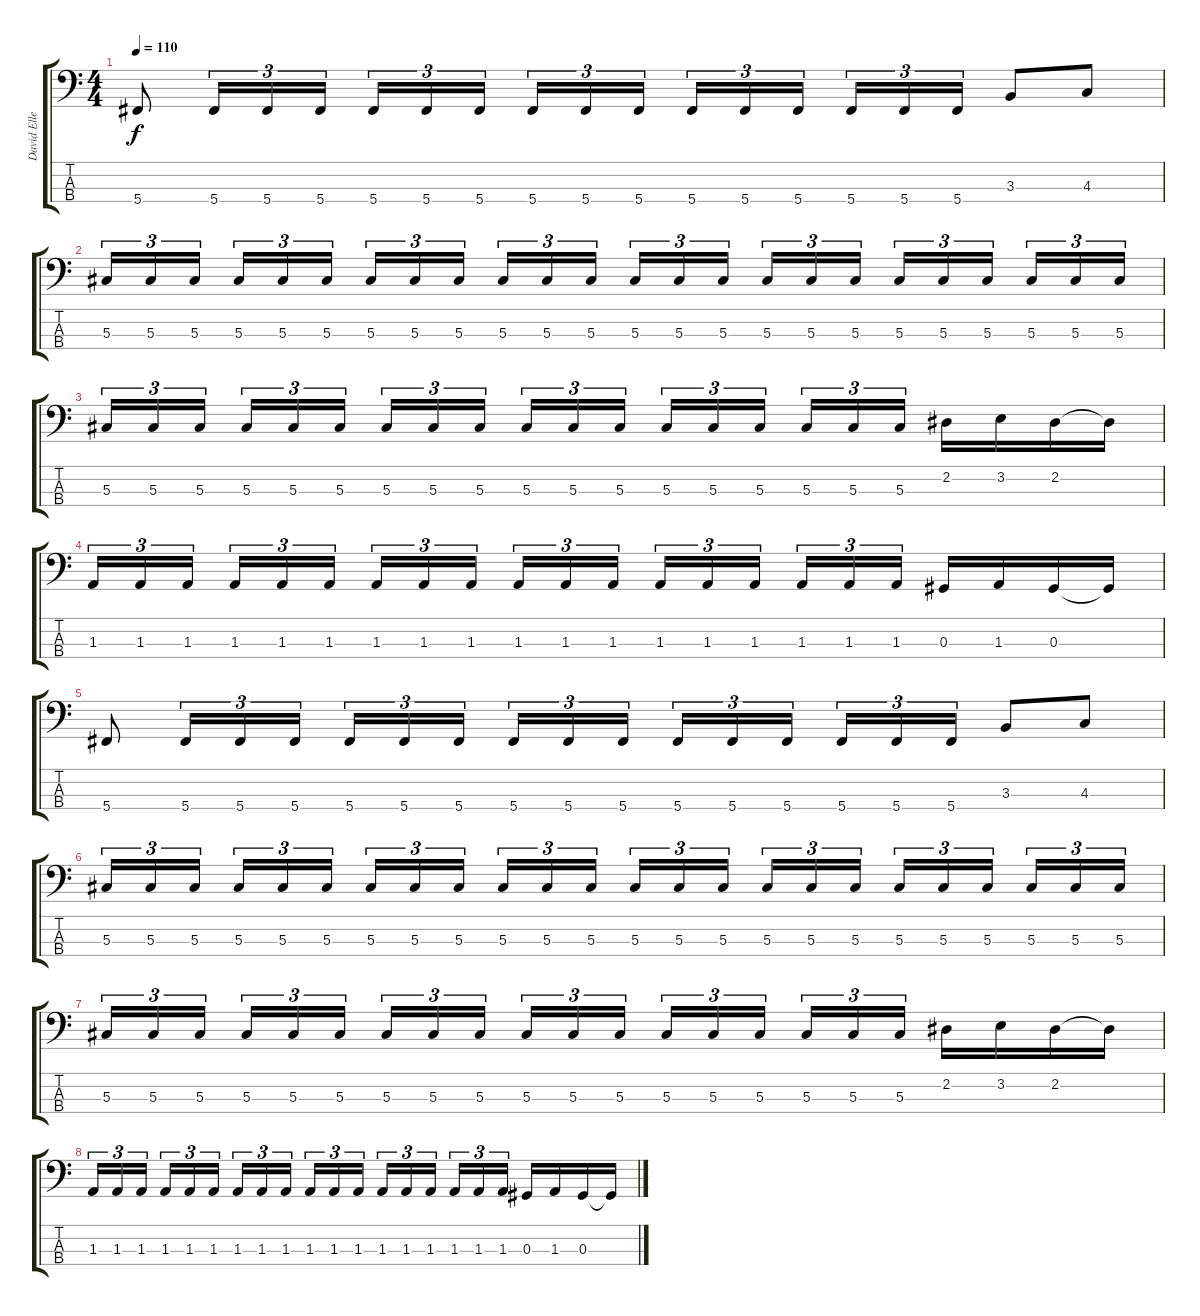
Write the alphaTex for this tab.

\track ("David Ellefson" "David Elle") {instrument electricbassfinger}
\staff {score tabs}
\tuning (Gb2 Db2 Ab1 Db1) {hide}
\ts (4 4)
\tempo 110
\clef f4
\ks c
5.4.8{dy f} 5.4.16{tu (3 2)} 5.4.16{tu (3 2)} 5.4.16{tu (3 2)} 5.4.16{tu (3 2)} 5.4.16{tu (3 2)} 5.4.16{tu (3 2)} 5.4.16{tu (3 2)} 5.4.16{tu (3 2)} 5.4.16{tu (3 2)} 5.4.16{tu (3 2)} 5.4.16{tu (3 2)} 5.4.16{tu (3 2)} 5.4.16{tu (3 2)} 5.4.16{tu (3 2)} 5.4.16{tu (3 2)} 3.3.8 4.3.8 |
5.3.16{tu (3 2)} 5.3.16{tu (3 2)} 5.3.16{tu (3 2)} 5.3.16{tu (3 2)} 5.3.16{tu (3 2)} 5.3.16{tu (3 2)} 5.3.16{tu (3 2)} 5.3.16{tu (3 2)} 5.3.16{tu (3 2)} 5.3.16{tu (3 2)} 5.3.16{tu (3 2)} 5.3.16{tu (3 2)} 5.3.16{tu (3 2)} 5.3.16{tu (3 2)} 5.3.16{tu (3 2)} 5.3.16{tu (3 2)} 5.3.16{tu (3 2)} 5.3.16{tu (3 2)} 5.3.16{tu (3 2)} 5.3.16{tu (3 2)} 5.3.16{tu (3 2)} 5.3.16{tu (3 2)} 5.3.16{tu (3 2)} 5.3.16{tu (3 2)} |
5.3.16{tu (3 2)} 5.3.16{tu (3 2)} 5.3.16{tu (3 2)} 5.3.16{tu (3 2)} 5.3.16{tu (3 2)} 5.3.16{tu (3 2)} 5.3.16{tu (3 2)} 5.3.16{tu (3 2)} 5.3.16{tu (3 2)} 5.3.16{tu (3 2)} 5.3.16{tu (3 2)} 5.3.16{tu (3 2)} 5.3.16{tu (3 2)} 5.3.16{tu (3 2)} 5.3.16{tu (3 2)} 5.3.16{tu (3 2)} 5.3.16{tu (3 2)} 5.3.16{tu (3 2)} 2.2.16 3.2.16 2.2.16 2.2{t}.16 |
1.3.16{tu (3 2)} 1.3.16{tu (3 2)} 1.3.16{tu (3 2)} 1.3.16{tu (3 2)} 1.3.16{tu (3 2)} 1.3.16{tu (3 2)} 1.3.16{tu (3 2)} 1.3.16{tu (3 2)} 1.3.16{tu (3 2)} 1.3.16{tu (3 2)} 1.3.16{tu (3 2)} 1.3.16{tu (3 2)} 1.3.16{tu (3 2)} 1.3.16{tu (3 2)} 1.3.16{tu (3 2)} 1.3.16{tu (3 2)} 1.3.16{tu (3 2)} 1.3.16{tu (3 2)} 0.3.16 1.3.16 0.3.16 0.3{t}.16 |
5.4.8 5.4.16{tu (3 2)} 5.4.16{tu (3 2)} 5.4.16{tu (3 2)} 5.4.16{tu (3 2)} 5.4.16{tu (3 2)} 5.4.16{tu (3 2)} 5.4.16{tu (3 2)} 5.4.16{tu (3 2)} 5.4.16{tu (3 2)} 5.4.16{tu (3 2)} 5.4.16{tu (3 2)} 5.4.16{tu (3 2)} 5.4.16{tu (3 2)} 5.4.16{tu (3 2)} 5.4.16{tu (3 2)} 3.3.8 4.3.8 |
5.3.16{tu (3 2)} 5.3.16{tu (3 2)} 5.3.16{tu (3 2)} 5.3.16{tu (3 2)} 5.3.16{tu (3 2)} 5.3.16{tu (3 2)} 5.3.16{tu (3 2)} 5.3.16{tu (3 2)} 5.3.16{tu (3 2)} 5.3.16{tu (3 2)} 5.3.16{tu (3 2)} 5.3.16{tu (3 2)} 5.3.16{tu (3 2)} 5.3.16{tu (3 2)} 5.3.16{tu (3 2)} 5.3.16{tu (3 2)} 5.3.16{tu (3 2)} 5.3.16{tu (3 2)} 5.3.16{tu (3 2)} 5.3.16{tu (3 2)} 5.3.16{tu (3 2)} 5.3.16{tu (3 2)} 5.3.16{tu (3 2)} 5.3.16{tu (3 2)} |
5.3.16{tu (3 2)} 5.3.16{tu (3 2)} 5.3.16{tu (3 2)} 5.3.16{tu (3 2)} 5.3.16{tu (3 2)} 5.3.16{tu (3 2)} 5.3.16{tu (3 2)} 5.3.16{tu (3 2)} 5.3.16{tu (3 2)} 5.3.16{tu (3 2)} 5.3.16{tu (3 2)} 5.3.16{tu (3 2)} 5.3.16{tu (3 2)} 5.3.16{tu (3 2)} 5.3.16{tu (3 2)} 5.3.16{tu (3 2)} 5.3.16{tu (3 2)} 5.3.16{tu (3 2)} 2.2.16 3.2.16 2.2.16 2.2{t}.16 |
1.3.16{tu (3 2)} 1.3.16{tu (3 2)} 1.3.16{tu (3 2)} 1.3.16{tu (3 2)} 1.3.16{tu (3 2)} 1.3.16{tu (3 2)} 1.3.16{tu (3 2)} 1.3.16{tu (3 2)} 1.3.16{tu (3 2)} 1.3.16{tu (3 2)} 1.3.16{tu (3 2)} 1.3.16{tu (3 2)} 1.3.16{tu (3 2)} 1.3.16{tu (3 2)} 1.3.16{tu (3 2)} 1.3.16{tu (3 2)} 1.3.16{tu (3 2)} 1.3.16{tu (3 2)} 0.3.16 1.3.16 0.3.16 0.3{t}.16
